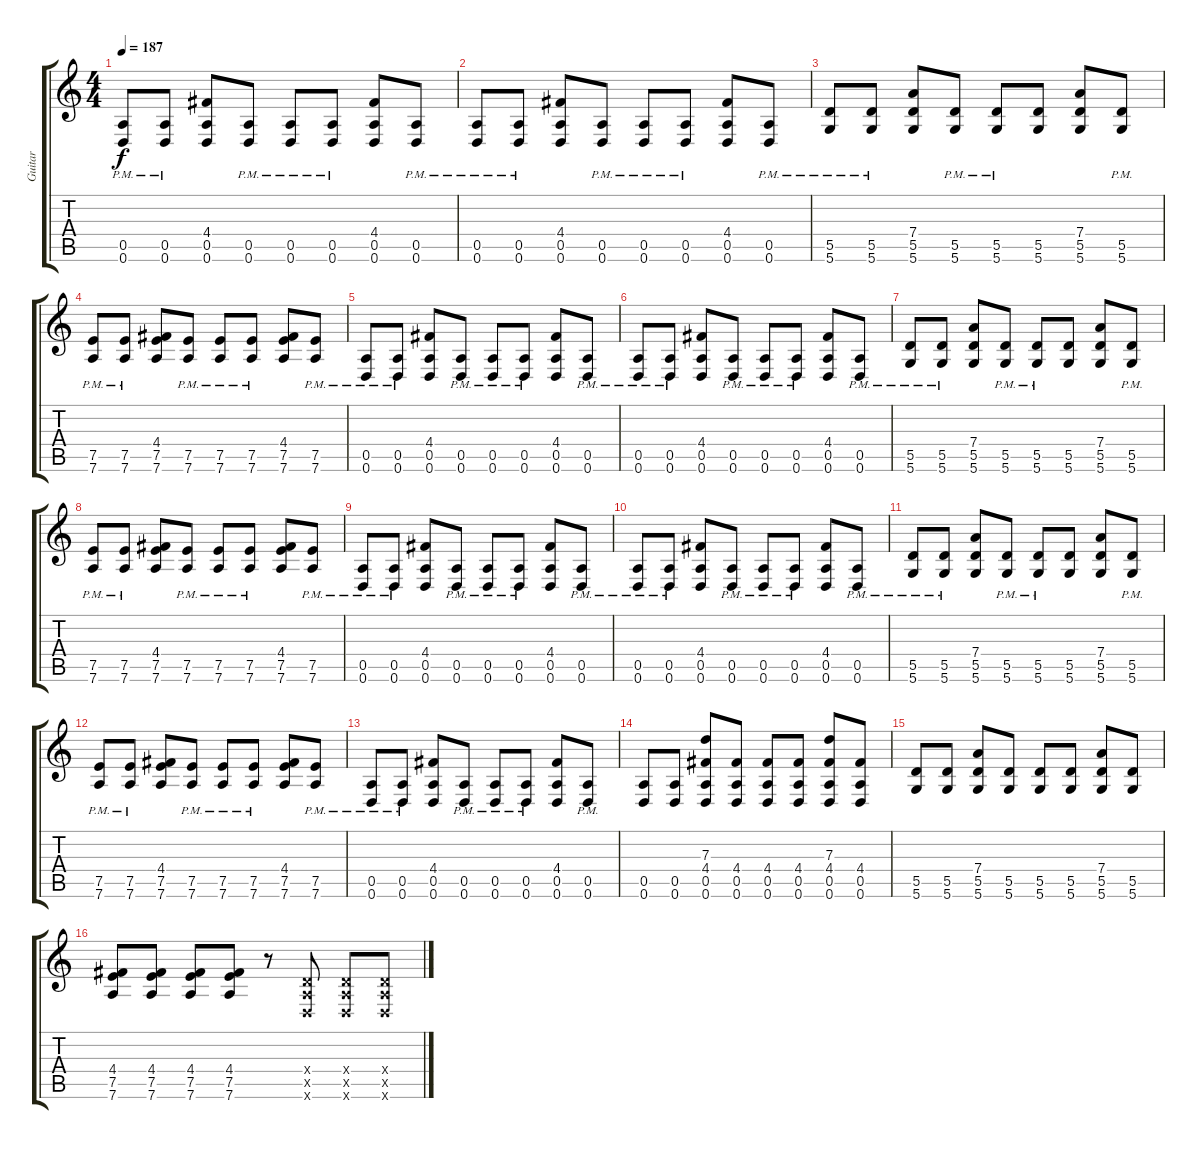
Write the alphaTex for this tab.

\track ("Guitar" "Guitar") {instrument distortionguitar}
\staff {score tabs}
\tuning (E4 B3 G3 D3 A2 D2) {hide}
\ts (4 4)
\tempo 187
\clef g2
\ks c
(0.5{pm} 0.6{pm}).8{dy f} (0.5{pm} 0.6{pm}).8 (4.4 0.5 0.6).8 (0.5{pm} 0.6{pm}).8 (0.5{pm} 0.6{pm}).8 (0.5{pm} 0.6{pm}).8 (4.4 0.5 0.6).8 (0.5{pm} 0.6{pm}).8 |
(0.5{pm} 0.6{pm}).8 (0.5{pm} 0.6{pm}).8 (4.4 0.5 0.6).8 (0.5{pm} 0.6{pm}).8 (0.5{pm} 0.6{pm}).8 (0.5{pm} 0.6{pm}).8 (4.4 0.5 0.6).8 (0.5{pm} 0.6{pm}).8 |
(5.5{pm} 5.6{pm}).8 (5.5{pm} 5.6{pm}).8 (7.4 5.5 5.6).8 (5.5{pm} 5.6{pm}).8 (5.5{pm} 5.6{pm}).8 (5.5 5.6).8 (7.4 5.5 5.6).8 (5.5{pm} 5.6{pm}).8 |
(7.5{pm} 7.6{pm}).8 (7.5{pm} 7.6{pm}).8 (4.4 7.5 7.6).8 (7.5{pm} 7.6{pm}).8 (7.5{pm} 7.6{pm}).8 (7.5{pm} 7.6{pm}).8 (4.4 7.5 7.6).8 (7.5{pm} 7.6{pm}).8 |
(0.5{pm} 0.6{pm}).8 (0.5{pm} 0.6{pm}).8 (4.4 0.5 0.6).8 (0.5{pm} 0.6{pm}).8 (0.5{pm} 0.6{pm}).8 (0.5{pm} 0.6{pm}).8 (4.4 0.5 0.6).8 (0.5{pm} 0.6{pm}).8 |
(0.5{pm} 0.6{pm}).8 (0.5{pm} 0.6{pm}).8 (4.4 0.5 0.6).8 (0.5{pm} 0.6{pm}).8 (0.5{pm} 0.6{pm}).8 (0.5{pm} 0.6{pm}).8 (4.4 0.5 0.6).8 (0.5{pm} 0.6{pm}).8 |
(5.5{pm} 5.6{pm}).8 (5.5{pm} 5.6{pm}).8 (7.4 5.5 5.6).8 (5.5{pm} 5.6{pm}).8 (5.5{pm} 5.6{pm}).8 (5.5 5.6).8 (7.4 5.5 5.6).8 (5.5{pm} 5.6{pm}).8 |
(7.5{pm} 7.6{pm}).8 (7.5{pm} 7.6{pm}).8 (4.4 7.5 7.6).8 (7.5{pm} 7.6{pm}).8 (7.5{pm} 7.6{pm}).8 (7.5{pm} 7.6{pm}).8 (4.4 7.5 7.6).8 (7.5{pm} 7.6{pm}).8 |
(0.5{pm} 0.6{pm}).8 (0.5{pm} 0.6{pm}).8 (4.4 0.5 0.6).8 (0.5{pm} 0.6{pm}).8 (0.5{pm} 0.6{pm}).8 (0.5{pm} 0.6{pm}).8 (4.4 0.5 0.6).8 (0.5{pm} 0.6{pm}).8 |
(0.5{pm} 0.6{pm}).8 (0.5{pm} 0.6{pm}).8 (4.4 0.5 0.6).8 (0.5{pm} 0.6{pm}).8 (0.5{pm} 0.6{pm}).8 (0.5{pm} 0.6{pm}).8 (4.4 0.5 0.6).8 (0.5{pm} 0.6{pm}).8 |
(5.5{pm} 5.6{pm}).8 (5.5{pm} 5.6{pm}).8 (7.4 5.5 5.6).8 (5.5{pm} 5.6{pm}).8 (5.5{pm} 5.6{pm}).8 (5.5 5.6).8 (7.4 5.5 5.6).8 (5.5{pm} 5.6{pm}).8 |
(7.5{pm} 7.6{pm}).8 (7.5{pm} 7.6{pm}).8 (4.4 7.5 7.6).8 (7.5{pm} 7.6{pm}).8 (7.5{pm} 7.6{pm}).8 (7.5{pm} 7.6{pm}).8 (4.4 7.5 7.6).8 (7.5{pm} 7.6{pm}).8 |
(0.5{pm} 0.6{pm}).8 (0.5{pm} 0.6{pm}).8 (4.4 0.5 0.6).8 (0.5{pm} 0.6{pm}).8 (0.5{pm} 0.6{pm}).8 (0.5{pm} 0.6{pm}).8 (4.4 0.5 0.6).8 (0.5{pm} 0.6{pm}).8 |
(0.5 0.6).8 (0.5 0.6).8 (7.3 4.4 0.5 0.6).8 (4.4 0.5 0.6).8 (4.4 0.5 0.6).8 (4.4 0.5 0.6).8 (7.3 4.4 0.5 0.6).8 (4.4 0.5 0.6).8 |
(5.5 5.6).8 (5.5 5.6).8 (7.4 5.5 5.6).8 (5.5 5.6).8 (5.5 5.6).8 (5.5 5.6).8 (7.4 5.5 5.6).8 (5.5 5.6).8 |
(4.4 7.5 7.6).8 (4.4 7.5 7.6).8 (4.4 7.5 7.6).8 (4.4 7.5 7.6).8 r.8 (0.4{x} 0.5{x} 0.6{x}).8{instrument distortionguitar} (0.4{x} 0.5{x} 0.6{x}).8 (0.4{x} 0.5{x} 0.6{x}).8
